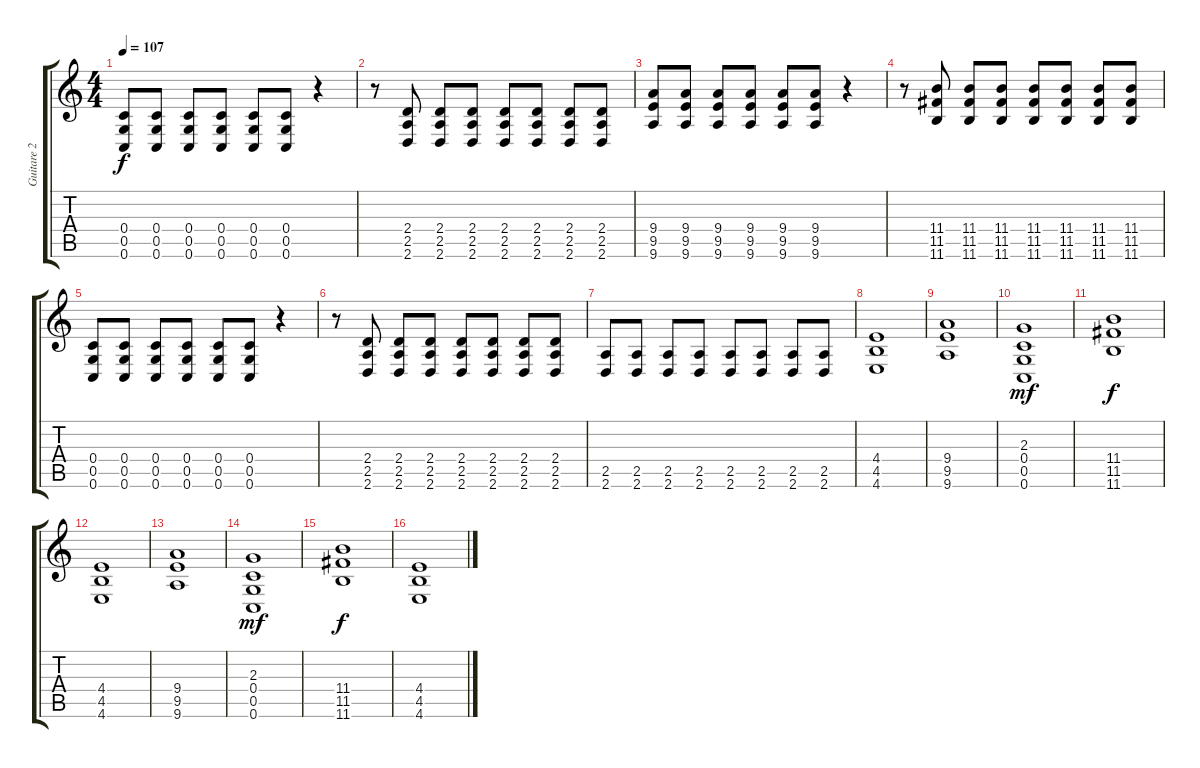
\track ("Guitare 2" "Guitare 2") {instrument overdrivenguitar}
\staff {score tabs}
\tuning (D4 A3 F3 C3 G2 C2) {hide}
\ts (4 4)
\tempo 107
\clef g2
\ks c
(0.4 0.5 0.6).8{dy f} (0.4 0.5 0.6).8 (0.4 0.5 0.6).8 (0.4 0.5 0.6).8 (0.4 0.5 0.6).8 (0.4 0.5 0.6).8 r.4 |
r.8 (2.4 2.5 2.6).8 (2.4 2.5 2.6).8 (2.4 2.5 2.6).8 (2.4 2.5 2.6).8 (2.4 2.5 2.6).8 (2.4 2.5 2.6).8 (2.4 2.5 2.6).8 |
(9.4 9.5 9.6).8 (9.4 9.5 9.6).8 (9.4 9.5 9.6).8 (9.4 9.5 9.6).8 (9.4 9.5 9.6).8 (9.4 9.5 9.6).8 r.4 |
r.8 (11.4 11.5 11.6).8 (11.4 11.5 11.6).8 (11.4 11.5 11.6).8 (11.4 11.5 11.6).8 (11.4 11.5 11.6).8 (11.4 11.5 11.6).8 (11.4 11.5 11.6).8 |
(0.4 0.5 0.6).8 (0.4 0.5 0.6).8 (0.4 0.5 0.6).8 (0.4 0.5 0.6).8 (0.4 0.5 0.6).8 (0.4 0.5 0.6).8 r.4 |
r.8 (2.4 2.5 2.6).8 (2.4 2.5 2.6).8 (2.4 2.5 2.6).8 (2.4 2.5 2.6).8 (2.4 2.5 2.6).8 (2.4 2.5 2.6).8 (2.4 2.5 2.6).8 |
(2.5 2.6).8 (2.5 2.6).8 (2.5 2.6).8 (2.5 2.6).8 (2.5 2.6).8 (2.5 2.6).8 (2.5 2.6).8 (2.5 2.6).8 |
(4.4 4.5 4.6).1 |
(9.4 9.5 9.6).1 |
(2.3 0.4 0.5 0.6).1{dy mf} |
(11.4 11.5 11.6).1{dy f} |
(4.4 4.5 4.6).1 |
(9.4 9.5 9.6).1 |
(2.3 0.4 0.5 0.6).1{dy mf} |
(11.4 11.5 11.6).1{dy f} |
(4.4 4.5 4.6).1
